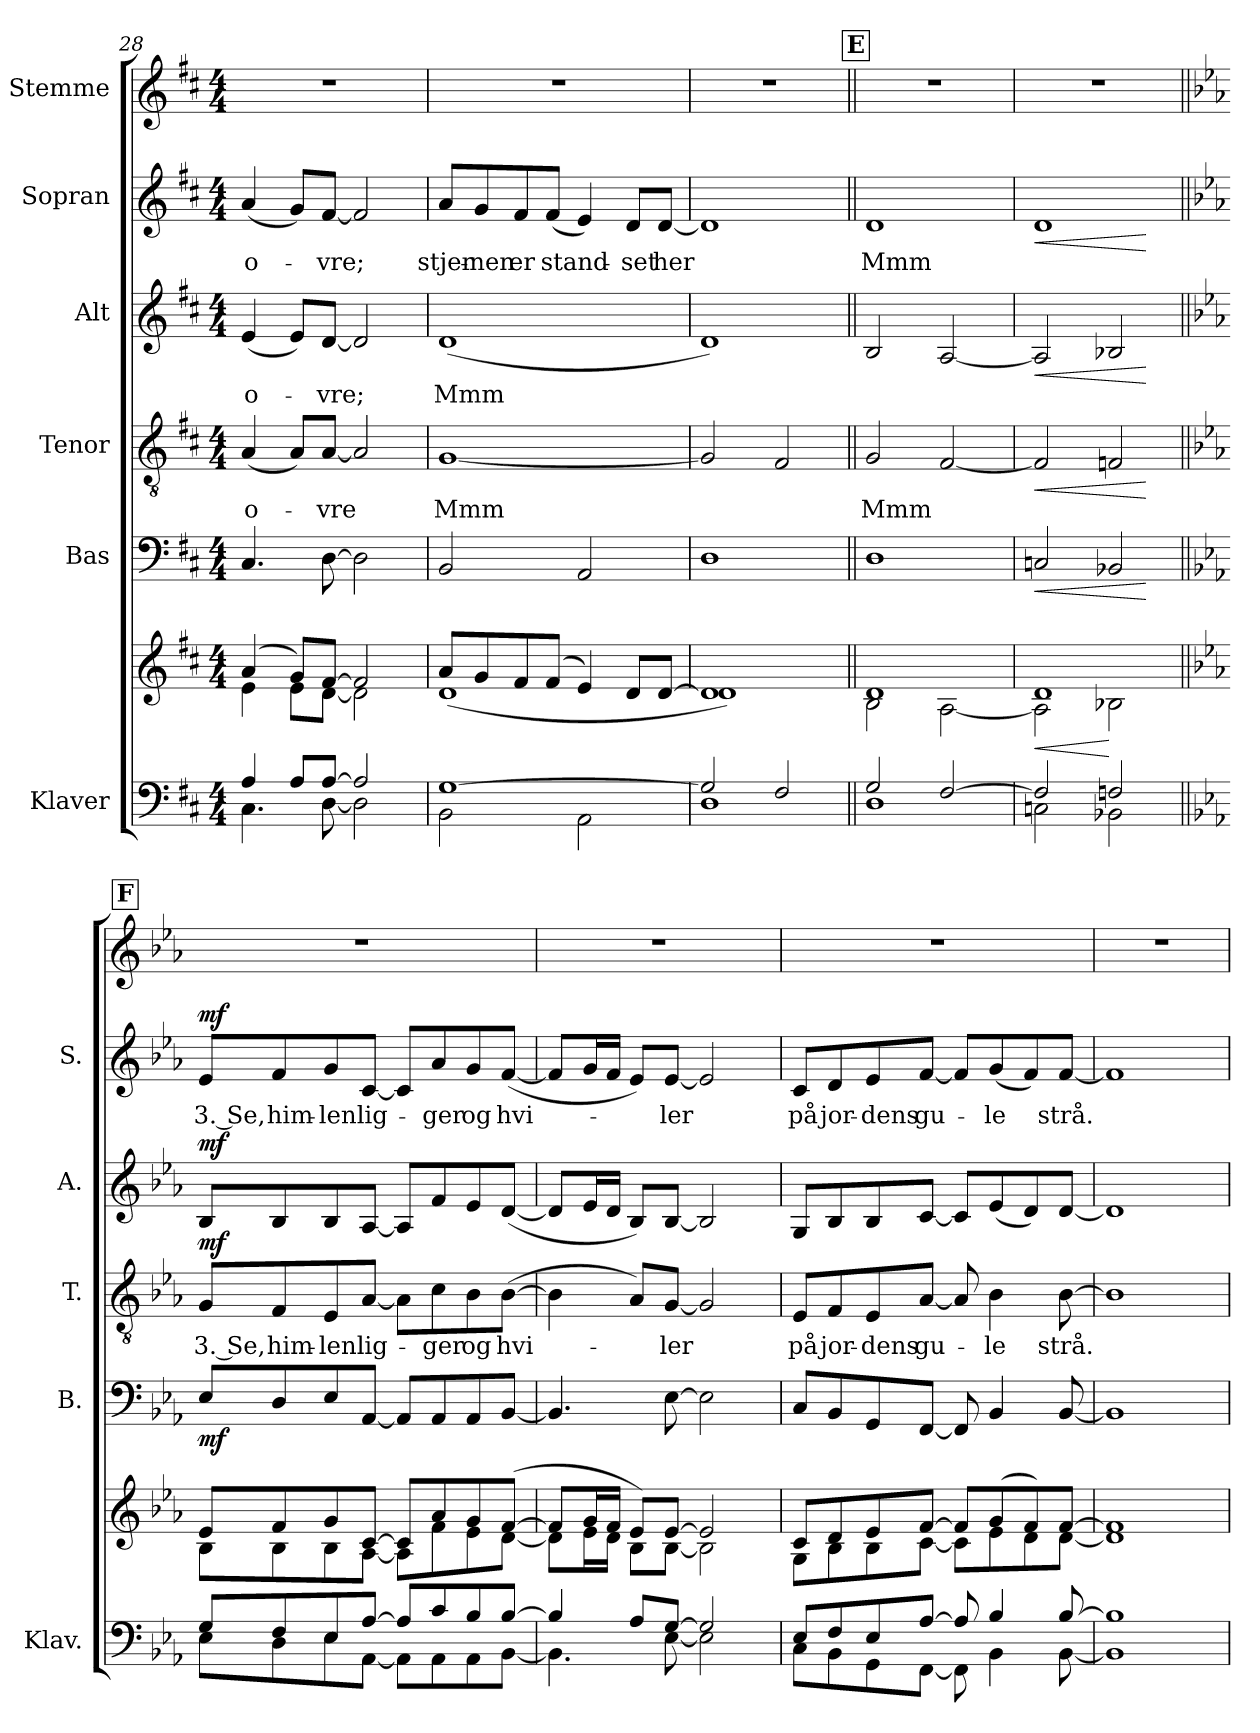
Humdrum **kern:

**kern	**kern	**dynam	**kern	**dynam	**kern	**text	**dynam	**kern	**text	**dynam	**kern	**text	**dynam	**kern
*part6	*part6	*part6	*part5	*part5	*part4	*part4	*part4	*part3	*part3	*part3	*part2	*part2	*part2	*part1
*staff7	*staff6	*staff6/7	*staff5	*staff5	*staff4	*staff4	*staff4	*staff3	*staff3	*staff3	*staff2	*staff2	*staff2	*staff1
*I"Klaver	*	*	*I"Bas	*	*I"Tenor	*	*	*I"Alt	*	*	*I"Sopran	*	*	*I"Stemme
*I'Klav.	*	*	*I'B.	*	*I'T.	*	*	*I'A.	*	*	*I'S.	*	*	*
*clefF4	*clefG2	*	*clefF4	*	*clefGv2	*	*	*clefG2	*	*	*clefG2	*	*	*clefG2
*k[f#c#]	*k[f#c#]	*	*k[f#c#]	*	*k[f#c#]	*	*	*k[f#c#]	*	*	*k[f#c#]	*	*	*k[f#c#]
*M4/4	*M4/4	*	*M4/4	*	*M4/4	*	*	*M4/4	*	*	*M4/4	*	*	*M4/4
=28	=28	=28	=28	=28	=28	=28	=28	=28	=28	=28	=28	=28	=28	=28
*^	*^	*	*	*	*	*	*	*	*	*	*	*	*	*
!	!	!	!	!	!	!	!	!LO:LY:b	!	!	!LO:LY:b	!	!	!LO:LY:b	!	!
4A/	4.C#\	(>4a/	4e\	.	4.C#/	.	(<4A/	o-	.	(<4e/	o-	.	(<4a/	o-	.	1r
8A/L	.	8g/L)	8e\L	.	.	.	8A/L)	.	.	8e/L)	.	.	8g/L)	.	.	.
!	!	!	!	!	!	!	!	!LO:LY:b	!	!	!LO:LY:b	!	!	!LO:LY:b	!	!
[8A/J	[8D\	[8f#/J	[8d\J	.	[8D\	.	[8A/J	-vre	.	[8d/J	-vre;	.	[8f#/J	-vre;	.	.
2A/]	2D\]	2f#/]	2d\]	.	2D\]	.	2A/]	.	.	2d/]	.	.	2f#/]	.	.	.
=29	=29	=29	=29	=29	=29	=29	=29	=29	=29	=29	=29	=29	=29	=29	=29	=29
!	!	!	!	!	!	!	!	!LO:LY:b	!	!	!LO:LY:b	!	!	!LO:LY:b	!	!
[1G	2BB\	8a/L	(<1d	.	2BB/	.	[1G	Mmm	.	(<1d	Mmm	.	8a/L	stjer-	.	1r
!	!	!	!	!	!	!	!	!	!	!	!	!	!	!LO:LY:b	!	!
.	.	8g/	.	.	.	.	.	.	.	.	.	.	8g/	-nen	.	.
!	!	!	!	!	!	!	!	!	!	!	!	!	!	!LO:LY:b	!	!
.	.	8f#/	.	.	.	.	.	.	.	.	.	.	8f#/	er	.	.
!	!	!	!	!	!	!	!	!	!	!	!	!	!	!LO:LY:b	!	!
.	.	(>8f#/J	.	.	.	.	.	.	.	.	.	.	(<8f#/J	stand-	.	.
.	2AA\	4e/)	.	.	2AA/	.	.	.	.	.	.	.	4e/)	.	.	.
!	!	!	!	!	!	!	!	!	!	!	!	!	!	!LO:LY:b	!	!
.	.	8d/L	.	.	.	.	.	.	.	.	.	.	8d/L	-set	.	.
!	!	!	!	!	!	!	!	!	!	!	!	!	!	!LO:LY:b	!	!
.	.	[8d/J	.	.	.	.	.	.	.	.	.	.	[8d/J	her	.	.
!!LO:LB:g=z
=30	=30	=30	=30	=30	=30	=30	=30	=30	=30	=30	=30	=30	=30	=30	=30	=30
2G/]	1D	1d]	1d)	.	1D	.	2G/]	.	.	1d)	.	.	1d]	.	.	1r
2F#/	.	.	.	.	.	.	2F#/	.	.	.	.	.	.	.	.	.
!!LO:PB:g=z
!!LO:REH:place=s1:a:B:fs=14:t=E
=31||	=31||	=31||	=31||	=31||	=31||	=31||	=31||	=31||	=31||	=31||	=31||	=31||	=31||	=31||	=31||	=31||
!	!	!	!	!	!	!	!	!LO:LY:b	!	!	!	!	!	!LO:LY:b	!	!
2G/	1D	1d	2B\	.	1D	.	2G/	Mmm	.	2B/	.	.	1d	Mmm	.	1r
[2F#/	.	.	[2A\	.	.	.	[2F#/	.	.	[2A/	.	.	.	.	.	.
=32	=32	=32	=32	=32	=32	=32	=32	=32	=32	=32	=32	=32	=32	=32	=32	=32
!	!	!	!	!LO:HP:b	!	!	!	!	!	!	!	!	!	!	!	!
!	!	!	!	!LO:HP:n=1:b	!	!LO:HP:b	!	!	!LO:HP:b	!	!	!LO:HP:b	!	!	!LO:HP:b	!
2F#/]	2Cn\	1d	2A\]	< <	2Cn/	<	2F#/]	.	<	2A/]	.	<	1d	.	<	1r
2Fn/	2BB-X\	.	2B-X\	[	2BB-X/	.	2Fn/	.	.	2B-X/	.	.	.	.	.	.
*v	*v	*	*	*	*	*	*	*	*	*	*	*	*	*	*	*
*	*v	*v	*	*	*	*	*	*	*	*	*	*	*	*	*
.	.	[	.	[	.	.	[	.	.	[	.	.	[	.
!!LO:REH:place=s1:a:B:fs=14:t=F
=33||	=33||	=33||	=33||	=33||	=33||	=33||	=33||	=33||	=33||	=33||	=33||	=33||	=33||	=33||
*k[b-e-a-]	*k[b-e-a-]	*	*k[b-e-a-]	*	*k[b-e-a-]	*	*	*k[b-e-a-]	*	*	*k[b-e-a-]	*	*	*k[b-e-a-]
*^	*^	*	*	*	*	*	*	*	*	*	*	*	*	*
!	!	!	!	!	!	!LO:DY:b	!	!LO:LY:b	!LO:DY:b	!	!	!LO:DY:b	!	!LO:LY:b	!LO:DY:b	!
8G/L	8E-\L	8e-/L	8B-\L	.	8E-/L	mf	8G/L	3. Se,	mf	8B-/L	.	mf	8e-/L	3. Se,	mf	1r
!	!	!	!	!	!	!	!	!LO:LY:b	!	!	!	!	!	!LO:LY:b	!	!
8F/	8D\	8f/	8B-\	.	8D/	.	8F/	him-	.	8B-/	.	.	8f/	him-	.	.
!	!	!	!	!	!	!	!	!LO:LY:b	!	!	!	!	!	!LO:LY:b	!	!
8E-/	8E-\	8g/	8B-\	.	8E-/	.	8E-/	-len	.	8B-/	.	.	8g/	-len	.	.
!	!	!	!	!	!	!	!	!LO:LY:b	!	!	!	!	!	!LO:LY:b	!	!
[8A-/J	[8AA-\J	[8c/J	[8A-\J	.	[8AA-/J	.	[8A-/J	lig-	.	[8A-/J	.	.	[8c/J	lig-	.	.
8A-/L]	8AA-\L]	8c/L]	8A-\L]	.	8AA-/L]	.	8A-\L]	.	.	8A-/L]	.	.	8c/L]	.	.	.
!	!	!	!	!	!	!	!	!LO:LY:b	!	!	!	!	!	!LO:LY:b	!	!
8c/	8AA-\	8a-/	8f\	.	8AA-/	.	8c\	-ger	.	8f/	.	.	8a-/	-ger	.	.
!	!	!	!	!	!	!	!	!LO:LY:b	!	!	!	!	!	!LO:LY:b	!	!
8B-/	8AA-\	8g/	8e-\	.	8AA-/	.	8B-\	og	.	8e-/	.	.	8g/	og	.	.
!	!	!	!	!	!	!	!	!LO:LY:b	!	!	!	!	!	!LO:LY:b	!	!
[8B-/J	[8BB-\J	(>[8f/J	[8d\J	.	[8BB-/J	.	(>[8B-\J	hvi-	.	(<[8d/J	.	.	(<[8f/J	hvi-	.	.
=34	=34	=34	=34	=34	=34	=34	=34	=34	=34	=34	=34	=34	=34	=34	=34	=34
4B-/]	4.BB-\]	8f/L]	8d\L]	.	4.BB-/]	.	4B-\]	.	.	8d/L]	.	.	8f/L]	.	.	1r
.	.	16g/L	16e-\L	.	.	.	.	.	.	16e-/L	.	.	16g/L	.	.	.
.	.	16f/JJ	16d\JJ	.	.	.	.	.	.	16d/JJ	.	.	16f/JJ	.	.	.
8A-/L	.	8e-/L)	8B-\L	.	.	.	8A-/L)	.	.	8B-/L)	.	.	8e-/L)	.	.	.
!	!	!	!	!	!	!	!	!LO:LY:b	!	!	!	!	!	!LO:LY:b	!	!
[8G/J	[8E-\	[8e-/J	[8B-\J	.	[8E-\	.	[8G/J	-ler	.	[8B-/J	.	.	[8e-/J	-ler	.	.
2G/]	2E-\]	2e-/]	2B-\]	.	2E-\]	.	2G/]	.	.	2B-/]	.	.	2e-/]	.	.	.
=35	=35	=35	=35	=35	=35	=35	=35	=35	=35	=35	=35	=35	=35	=35	=35	=35
!	!	!	!	!	!	!	!	!LO:LY:b	!	!	!	!	!	!LO:LY:b	!	!
8E-/L	8C\L	8c/L	8G\L	.	8C/L	.	8E-/L	på	.	8G/L	.	.	8c/L	på	.	1r
!	!	!	!	!	!	!	!	!LO:LY:b	!	!	!	!	!	!LO:LY:b	!	!
8F/	8BB-\	8d/	8B-\	.	8BB-/	.	8F/	jor-	.	8B-/	.	.	8d/	jor-	.	.
!	!	!	!	!	!	!	!	!LO:LY:b	!	!	!	!	!	!LO:LY:b	!	!
8E-/	8GG\	8e-/	8B-\	.	8GG/	.	8E-/	-dens	.	8B-/	.	.	8e-/	-dens	.	.
!	!	!	!	!	!	!	!	!LO:LY:b	!	!	!	!	!	!LO:LY:b	!	!
[8A-/J	[8FF\J	[8f/J	[8c\J	.	[8FF/J	.	[8A-/J	gu-	.	[8c/J	.	.	[8f/J	gu-	.	.
8A-/]	8FF\]	8f/L]	8c\L]	.	8FF/]	.	8A-/]	.	.	8c/L]	.	.	8f/L]	.	.	.
!	!	!	!	!	!	!	!	!LO:LY:b	!	!	!	!	!	!LO:LY:b	!	!
4B-/	4BB-\	(>8g/	8e-\	.	4BB-/	.	4B-\	-le	.	(<8e-/	.	.	(<8g/	-le	.	.
.	.	8f/)	8d\	.	.	.	.	.	.	8d/)	.	.	8f/)	.	.	.
!	!	!	!	!	!	!	!	!LO:LY:b	!	!	!	!	!	!LO:LY:b	!	!
[8B-/	[8BB-\	[8f/J	[8d\J	.	[8BB-/	.	[8B-\	strå.	.	[8d/J	.	.	[8f/J	strå.	.	.
=36	=36	=36	=36	=36	=36	=36	=36	=36	=36	=36	=36	=36	=36	=36	=36	=36
1B-]	1BB-]	1f]	1d]	.	1BB-]	.	1B-]	.	.	1d]	.	.	1f]	.	.	1r
*v	*v	*	*	*	*	*	*	*	*	*	*	*	*	*	*	*
*	*v	*v	*	*	*	*	*	*	*	*	*	*	*	*	*
=	=	=	=	=	=	=	=	=	=	=	=	=	=	=
*-	*-	*-	*-	*-	*-	*-	*-	*-	*-	*-	*-	*-	*-	*-
